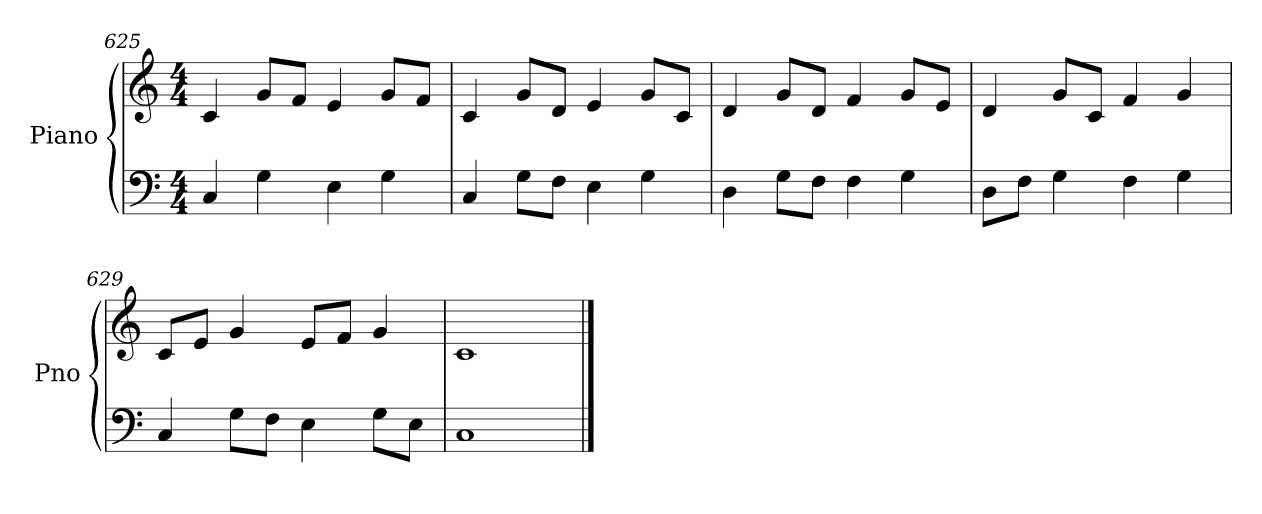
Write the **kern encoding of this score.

**kern	**kern
*part1	*part1
*staff2	*staff1
*I"Piano	*
*I'Pno	*
!!LO:LB:g=z
*clefF4	*clefG2
*k[]	*k[]
*M4/4	*M4/4
=625	=625
4C/	4c/
4G\	8g/L
.	8f/J
4E\	4e/
4G\	8g/L
.	8f/J
=626	=626
4C/	4c/
8G\L	8g/L
8F\J	8d/J
4E\	4e/
4G\	8g/L
.	8c/J
=627	=627
4D\	4d/
8G\L	8g/L
8F\J	8d/J
4F\	4f/
4G\	8g/L
.	8e/J
=628	=628
8D\L	4d/
8F\J	.
4G\	8g/L
.	8c/J
4F\	4f/
4G\	4g/
=629	=629
4C/	8c/L
.	8e/J
8G\L	4g/
8F\J	.
4E\	8e/L
.	8f/J
8G\L	4g/
8E\J	.
=630	=630
1C	1c
==	==
*-	*-
